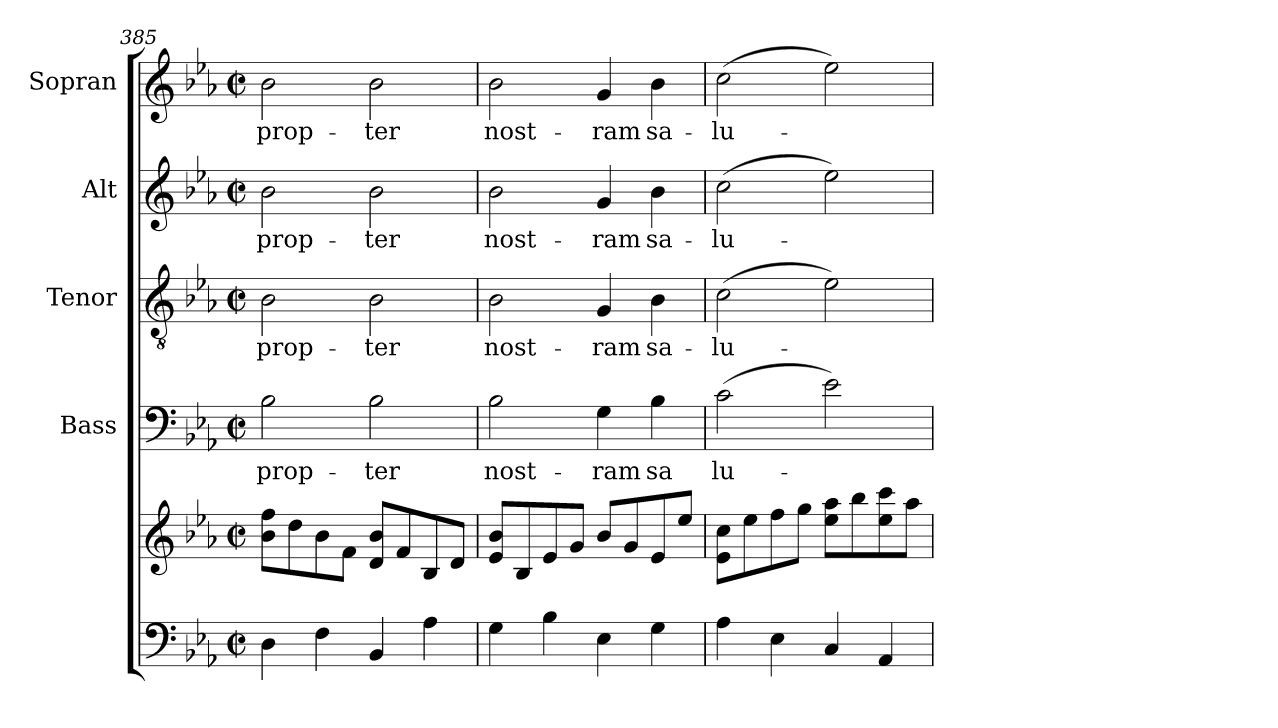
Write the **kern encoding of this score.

**kern	**kern	**kern	**text	**kern	**text	**kern	**text	**kern	**text
*part5	*part5	*part4	*part4	*part3	*part3	*part2	*part2	*part1	*part1
*staff6	*staff5	*staff4	*staff4	*staff3	*staff3	*staff2	*staff2	*staff1	*staff1
*	*	*I"Bass	*	*I"Tenor	*	*I"Alt	*	*I"Sopran	*
*	*	*I'B.	*	*I'T.	*	*I'A.	*	*I'S.	*
!!LO:LB:g=z
*clefF4	*clefG2	*clefF4	*	*clefGv2	*	*clefG2	*	*clefG2	*
*k[b-e-a-]	*k[b-e-a-]	*k[b-e-a-]	*	*k[b-e-a-]	*	*k[b-e-a-]	*	*k[b-e-a-]	*
*E-:	*E-:	*E-:	*	*E-:	*	*E-:	*	*E-:	*
*M2/2	*M2/2	*M2/2	*	*M2/2	*	*M2/2	*	*M2/2	*
*met(c|)	*met(c|)	*met(c|)	*	*met(c|)	*	*met(c|)	*	*met(c|)	*
=385	=385	=385	=385	=385	=385	=385	=385	=385	=385
!	!	!	!LO:LY:b	!	!LO:LY:b	!	!LO:LY:b	!	!LO:LY:b
4D\	8b-\ 8ff\L	2B-\	prop-	2B-\	prop-	2b-\	prop-	2b-\	prop-
.	8dd\	.	.	.	.	.	.	.	.
4F\	8b-\	.	.	.	.	.	.	.	.
.	8f\J	.	.	.	.	.	.	.	.
!	!	!	!LO:LY:b	!	!LO:LY:b	!	!LO:LY:b	!	!LO:LY:b
4BB-/	8d/ 8b-/L	2B-\	-ter	2B-\	-ter	2b-\	-ter	2b-\	-ter
.	8f/	.	.	.	.	.	.	.	.
4A-\	8B-/	.	.	.	.	.	.	.	.
.	8d/J	.	.	.	.	.	.	.	.
=386	=386	=386	=386	=386	=386	=386	=386	=386	=386
!	!	!	!LO:LY:b	!	!LO:LY:b	!	!LO:LY:b	!	!LO:LY:b
4G\	8e-/ 8b-/L	2B-\	nost-	2B-\	nost-	2b-\	nost-	2b-\	nost-
.	8B-/	.	.	.	.	.	.	.	.
4B-\	8e-/	.	.	.	.	.	.	.	.
.	8g/J	.	.	.	.	.	.	.	.
!	!	!	!LO:LY:b	!	!LO:LY:b	!	!LO:LY:b	!	!LO:LY:b
4E-\	8b-/L	4G\	-ram	4G/	-ram	4g/	-ram	4g/	-ram
.	8g/	.	.	.	.	.	.	.	.
!	!	!	!LO:LY:b	!	!LO:LY:b	!	!LO:LY:b	!	!LO:LY:b
4G\	8e-/	4B-\	sa	4B-\	sa-	4b-\	sa-	4b-\	sa-
.	8ee-/J	.	.	.	.	.	.	.	.
=387	=387	=387	=387	=387	=387	=387	=387	=387	=387
!	!	!	!LO:LY:b	!	!LO:LY:b	!	!LO:LY:b	!	!LO:LY:b
4A-\	8e-\ 8cc\L	(>2c\	lu-	(>2c\	-lu-	(>2cc\	-lu-	(>2cc\	-lu-
.	8ee-\	.	.	.	.	.	.	.	.
4E-\	8ff\	.	.	.	.	.	.	.	.
.	8gg\J	.	.	.	.	.	.	.	.
4C/	8ee-\ 8aa-\L	2e-\)	.	2e-\)	.	2ee-\)	.	2ee-\)	.
.	8bb-\	.	.	.	.	.	.	.	.
4AA-/	8ee-\ 8ccc\	.	.	.	.	.	.	.	.
.	8aa-\J	.	.	.	.	.	.	.	.
=	=	=	=	=	=	=	=	=	=
*-	*-	*-	*-	*-	*-	*-	*-	*-	*-
